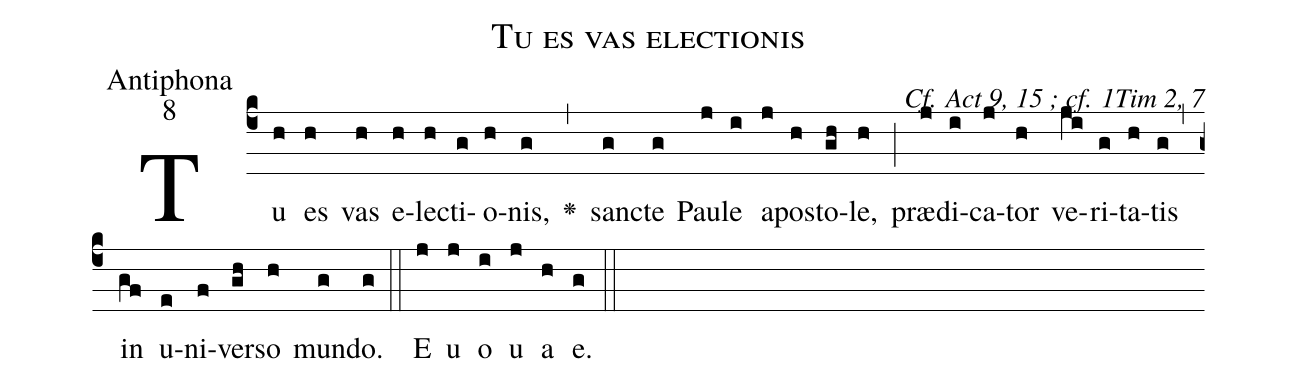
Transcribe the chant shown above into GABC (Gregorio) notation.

name:Tu es vas electionis;
office-part:Antiphona;
mode:8;
commentary:Cf. Act 9, 15 ; cf. 1Tim 2, 7;
%%
(c4)Tu(h) es(h) vas(h) e(h)lec(h)ti(g)o(h)nis,(g) <v>\greheightstar</v>(,) sanc(g)te(g) Pau(j)le(i) a(j)pos(h)to(gh)le,(h) (;) præ(j)di(i)ca(j)tor(h) ve(ji)ri(g)ta(h)tis(g) (,) in(gf) u(e)ni(f)ver(gh)so(h) mun(g)do.(g) (::) E(j) u(j) o(i) u(j) a(h) e.(g) (::)
